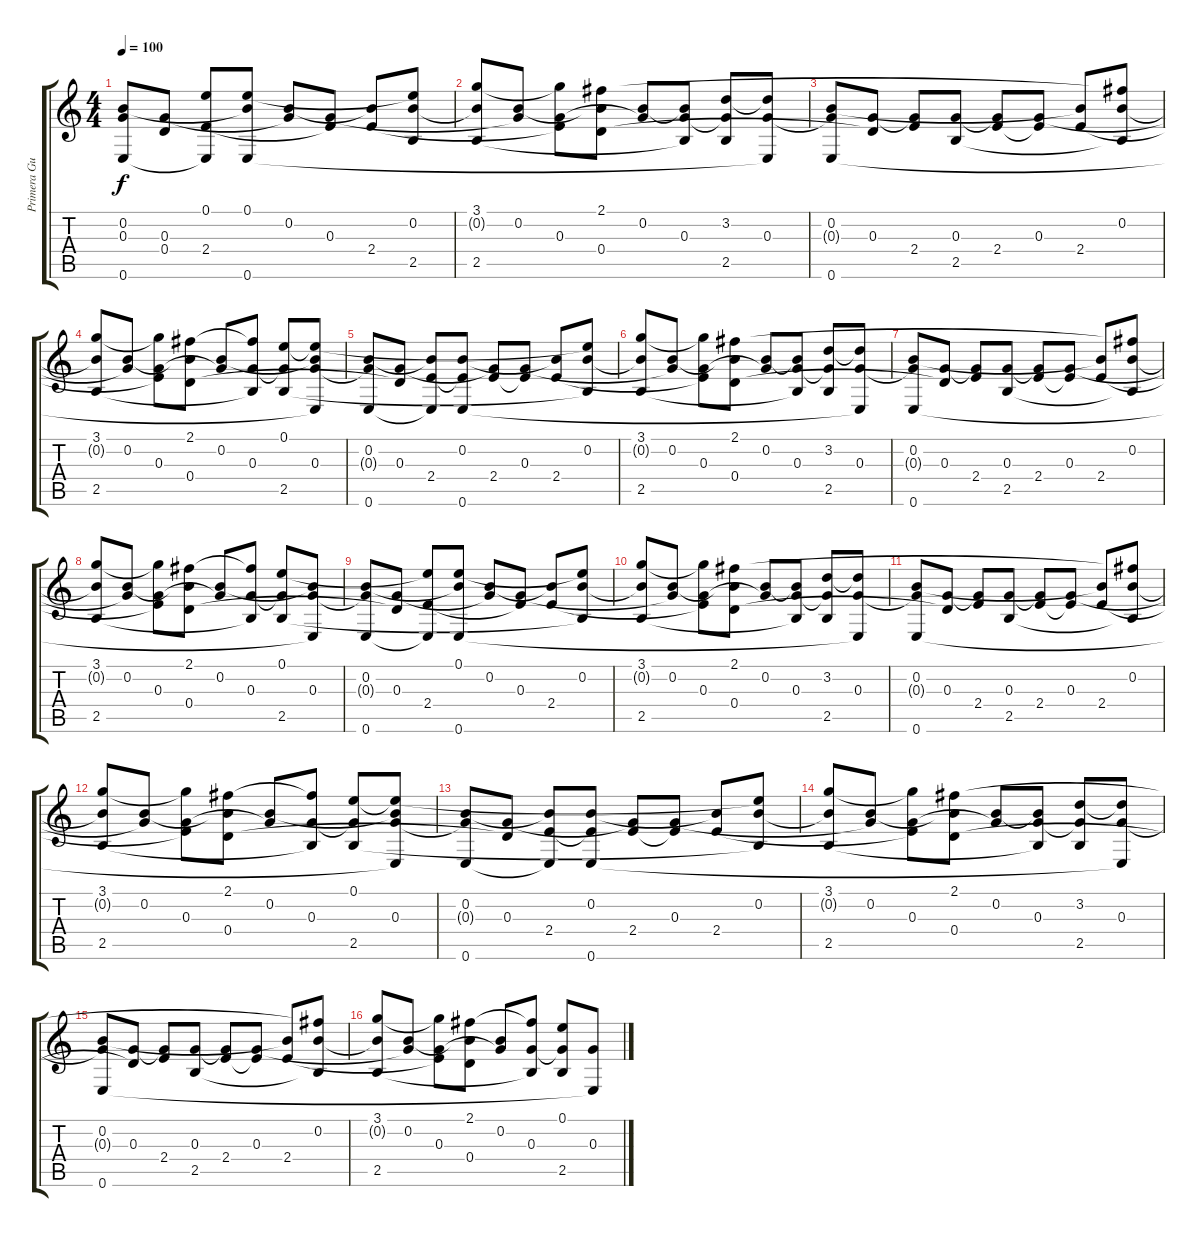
\track ("Primera Guitarra" "Primera Gu") {instrument acousticguitarnylon}
\staff {score tabs}
\tuning (E4 B3 G3 D3 A2 E2) {hide}
\ts (4 4)
\tempo 100
\clef g2
\ks c
(0.2 0.3{t} 0.6).8{dy f} (0.3 0.4{t}).8 (0.1{t} 2.4 0.6{t}).8 (0.1 0.2{t} 0.6).8 (0.2 0.3{t}).8 (0.3 2.4{t}).8 (0.2{t} 2.4).8 (0.1{t} 0.2 2.5{t}).8 |
(3.1 0.2{t} 2.5).8 (0.2 0.3{t}).8 (3.1{t} 0.3 2.4{t}).8 (2.1 0.2{t} 0.4).8 (0.2 0.3{t}).8 (0.2{t} 0.3 2.5{t}).8 (3.2 0.3{t} 2.5).8 (3.2{t} 0.3 0.6{t}).8 |
(0.2 0.3{t} 0.6).8 (0.3 0.4{t}).8 (0.3{t} 2.4).8 (0.3 2.5).8 (0.3{t} 2.4).8 (0.3 2.4{t}).8 (0.2{t} 2.4).8 (2.1{t} 0.2 2.5{t}).8 |
(3.1 0.2{t} 2.5).8 (0.2 0.3{t}).8 (3.1{t} 0.3 2.4{t}).8 (2.1 0.2{t} 0.4).8 (0.2 0.3{t}).8 (2.1{t} 0.3 2.5{t}).8 (0.1 0.3{t} 2.5).8 (0.1{t} 0.2{t} 0.3 0.6{t}).8 |
(0.2 0.3{t} 0.6).8 (0.3 0.4{t}).8 (0.2{t} 2.4 0.6{t}).8 (0.2 2.4{t} 0.6).8 (0.3{t} 2.4).8 (0.3 2.4{t}).8 (0.2{t} 2.4).8 (0.1{t} 0.2 2.5{t}).8 |
(3.1 0.2{t} 2.5).8 (0.2 0.3{t}).8 (3.1{t} 0.3 2.4{t}).8 (2.1 0.2{t} 0.4).8 (0.2 0.3{t}).8 (0.2{t} 0.3 2.5{t}).8 (3.2 0.3{t} 2.5).8 (3.2{t} 0.3 0.6{t}).8 |
(0.2 0.3{t} 0.6).8 (0.3 0.4{t}).8 (0.3{t} 2.4).8 (0.3 2.5).8 (0.3{t} 2.4).8 (0.3 2.4{t}).8 (0.2{t} 2.4).8 (2.1{t} 0.2 2.5{t}).8 |
(3.1 0.2{t} 2.5).8 (0.2 0.3{t}).8 (3.1{t} 0.3 2.4{t}).8 (2.1 0.2{t} 0.4).8 (0.2 0.3{t}).8 (2.1{t} 0.3 2.5{t}).8 (0.1 0.3{t} 2.5).8 (0.2{t} 0.3 0.6{t}).8 |
(0.2 0.3{t} 0.6).8 (0.3 0.4{t}).8 (0.1{t} 2.4 0.6{t}).8 (0.1 0.2{t} 0.6).8 (0.2 0.3{t}).8 (0.3 2.4{t}).8 (0.2{t} 2.4).8 (0.1{t} 0.2 2.5{t}).8 |
(3.1 0.2{t} 2.5).8 (0.2 0.3{t}).8 (3.1{t} 0.3 2.4{t}).8 (2.1 0.2{t} 0.4).8 (0.2 0.3{t}).8 (0.2{t} 0.3 2.5{t}).8 (3.2 0.3{t} 2.5).8 (3.2{t} 0.3 0.6{t}).8 |
(0.2 0.3{t} 0.6).8 (0.3 0.4{t}).8 (0.3{t} 2.4).8 (0.3 2.5).8 (0.3{t} 2.4).8 (0.3 2.4{t}).8 (0.2{t} 2.4).8 (2.1{t} 0.2 2.5{t}).8 |
(3.1 0.2{t} 2.5).8 (0.2 0.3{t}).8 (3.1{t} 0.3 2.4{t}).8 (2.1 0.2{t} 0.4).8 (0.2 0.3{t}).8 (2.1{t} 0.3 2.5{t}).8 (0.1 0.3{t} 2.5).8 (0.1{t} 0.2{t} 0.3 0.6{t}).8 |
(0.2 0.3{t} 0.6).8{volume 7} (0.3 0.4{t}).8 (0.2{t} 2.4 0.6{t}).8 (0.2 2.4{t} 0.6).8 (0.3{t} 2.4).8 (0.3 2.4{t}).8 (0.2{t} 2.4).8 (0.1{t} 0.2 2.5{t}).8 |
(3.1 0.2{t} 2.5).8 (0.2 0.3{t}).8 (3.1{t} 0.3 2.4{t}).8 (2.1 0.2{t} 0.4).8 (0.2 0.3{t}).8 (0.2{t} 0.3 2.5{t}).8 (3.2 0.3{t} 2.5).8 (3.2{t} 0.3 0.6{t}).8 |
(0.2 0.3{t} 0.6).8 (0.3 0.4{t}).8 (0.3{t} 2.4).8 (0.3 2.5).8 (0.3{t} 2.4).8 (0.3 2.4{t}).8 (0.2{t} 2.4).8 (2.1{t} 0.2 2.5{t}).8 |
(3.1 0.2{t} 2.5).8 (0.2 0.3{t}).8 (3.1{t} 0.3 2.4{t}).8 (2.1 0.2{t} 0.4).8 (0.2 0.3{t}).8 (2.1{t} 0.3 2.5{t}).8 (0.1 0.3{t} 2.5).8 (0.3 0.6{t}).8
